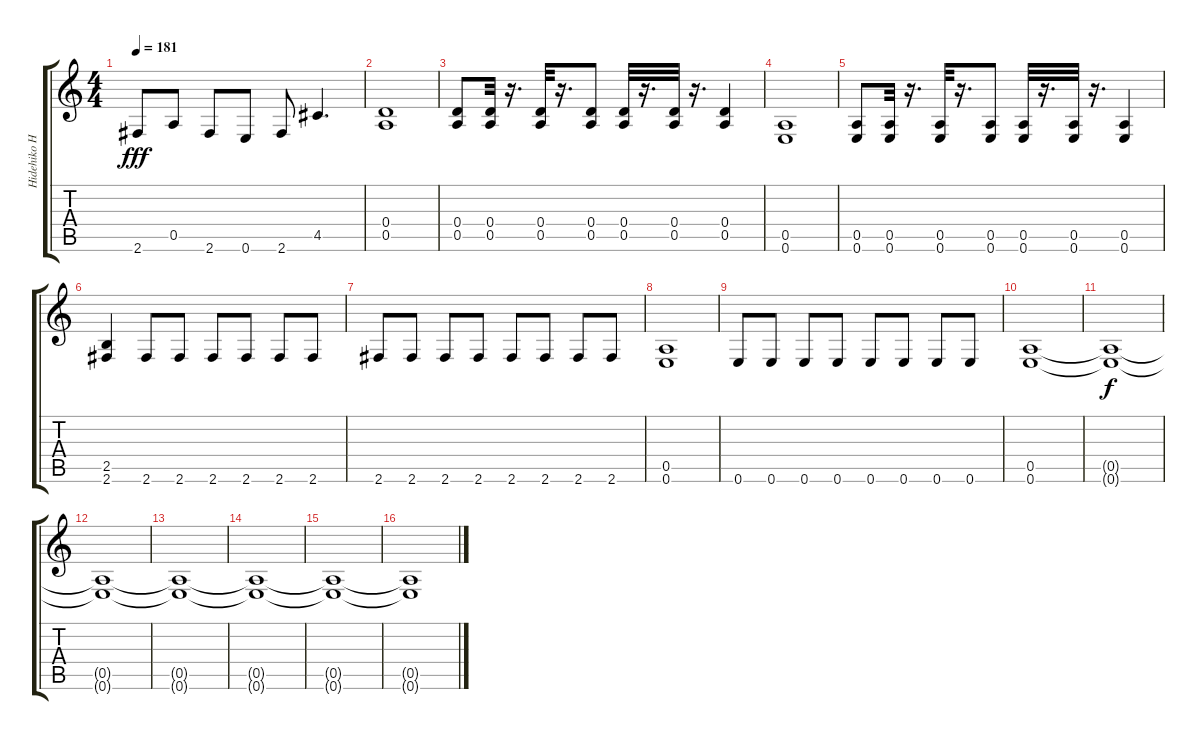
\track ("Hidehiko Hoshino" "Hidehiko H") {instrument distortionguitar}
\staff {score tabs}
\tuning (E4 B3 G3 D3 A2 E2) {hide}
\ts (4 4)
\tempo 181
\clef g2
\ks c
2.6.8{dy fff} 0.5.8 2.6.8 0.6.8 2.6.8 4.5.4{d} |
(0.4 0.5).1 |
(0.4 0.5).8 (0.4 0.5).32 r.16{d} (0.4 0.5).32 r.16{d} (0.4 0.5).8 (0.4 0.5).32 r.16{d} (0.4 0.5).32 r.16{d} (0.4 0.5).4 |
(0.5 0.6).1 |
(0.5 0.6).8 (0.5 0.6).32 r.16{d} (0.5 0.6).32 r.16{d} (0.5 0.6).8 (0.5 0.6).32 r.16{d} (0.5 0.6).32 r.16{d} (0.5 0.6).4 |
(2.5 2.6).4 2.6.8 2.6.8 2.6.8 2.6.8 2.6.8 2.6.8 |
2.6.8 2.6.8 2.6.8 2.6.8 2.6.8 2.6.8 2.6.8 2.6.8 |
(0.5 0.6).1 |
0.6.8 0.6.8 0.6.8 0.6.8 0.6.8 0.6.8 0.6.8 0.6.8 |
(0.5 0.6).1 |
(0.5{t} 0.6{t}).1{dy f} |
(0.5{t} 0.6{t}).1 |
(0.5{t} 0.6{t}).1 |
(0.5{t} 0.6{t}).1 |
(0.5{t} 0.6{t}).1 |
(0.5{t} 0.6{t}).1
